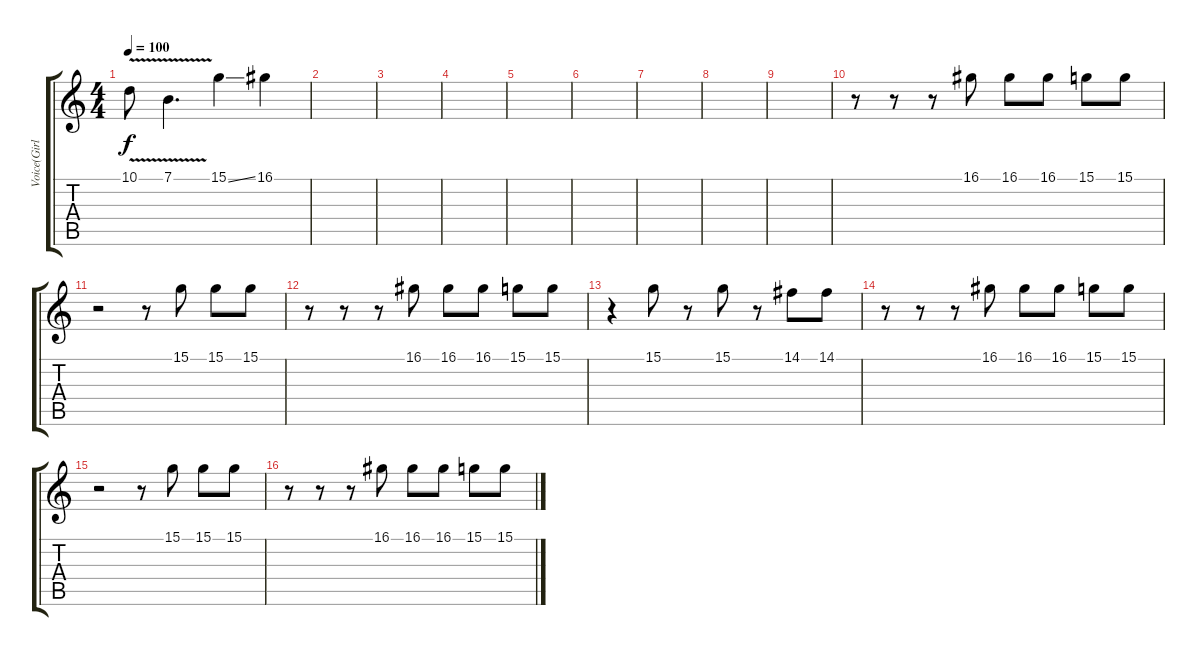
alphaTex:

\track ("Voice(Girl)" "Voice(Girl") {instrument pad7halo}
\staff {score tabs}
\tuning (E4 B3 G3 D3 A2 E2) {hide}
\ts (4 4)
\tempo 100
\clef g2
\ks c
10.1{v t}.8{dy f} 7.1{v}.4{d} 15.1{ss}.4 16.1.4 |
|
|
|
|
|
|
|
|
r.8 r.8 r.8 16.1.8 16.1.8 16.1.8 15.1.8 15.1.8 |
r.2 r.8 15.1.8 15.1.8 15.1.8 |
r.8 r.8 r.8 16.1.8 16.1.8 16.1.8 15.1.8 15.1.8 |
r.4 15.1.8 r.8 15.1.8 r.8 14.1.8 14.1.8 |
r.8 r.8 r.8 16.1.8 16.1.8 16.1.8 15.1.8 15.1.8 |
r.2 r.8 15.1.8 15.1.8 15.1.8 |
r.8 r.8 r.8 16.1.8 16.1.8 16.1.8 15.1.8 15.1.8
